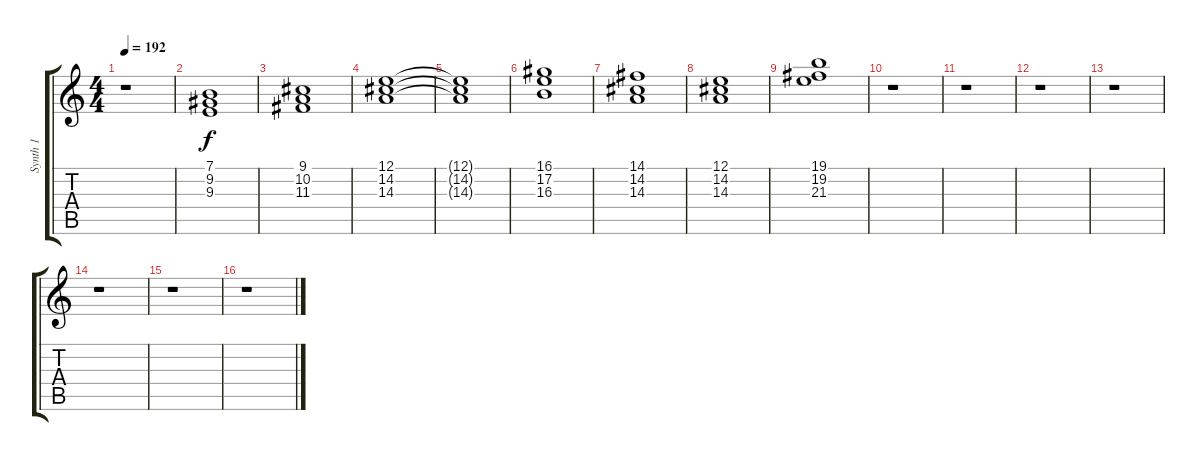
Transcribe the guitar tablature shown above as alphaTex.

\track ("Synth 1" "Synth 1") {instrument synthstrings2}
\staff {score tabs}
\tuning (E4 B3 G3 D3 A2 E2) {hide}
\ts (4 4)
\tempo 192
\clef g2
\ks c
r.1{dy f} |
(7.1 9.2 9.3).1 |
(9.1 10.2 11.3).1 |
(12.1 14.2 14.3).1 |
(12.1{t} 14.2{t} 14.3{t}).1 |
(16.1 17.2 16.3).1 |
(14.1 14.2 14.3).1 |
(12.1 14.2 14.3).1 |
(19.1 19.2 21.3).1 |
r.1 |
r.1 |
r.1 |
r.1 |
r.1 |
r.1 |
r.1
